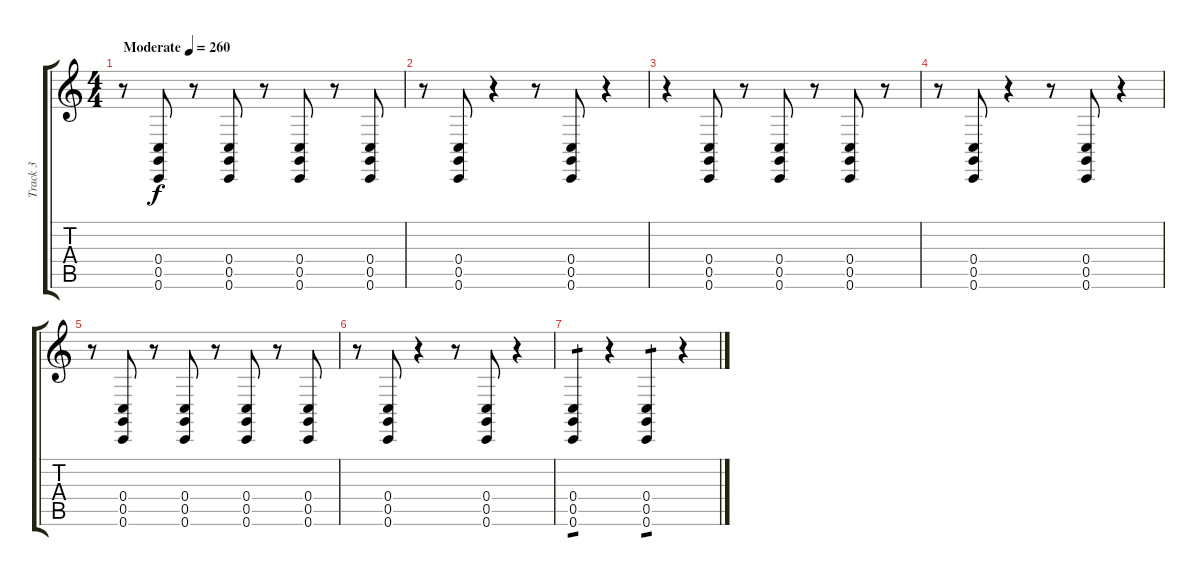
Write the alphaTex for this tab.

\track ("Track 3" "Track 3") {instrument pad4choir}
\staff {score tabs}
\tuning (D4 A3 F3 C3 G2 C2) {hide}
\ts (4 4)
\tempo (260 "Moderate")
\clef g2
\ks c
r.8{dy f instrument pad4choir} (0.4 0.5 0.6).8 r.8 (0.4 0.5 0.6).8 r.8 (0.4 0.5 0.6).8 r.8 (0.4 0.5 0.6).8 |
r.8 (0.4 0.5 0.6).8 r.4 r.8 (0.4 0.5 0.6).8 r.4 |
r.4 (0.4 0.5 0.6).8 r.8 (0.4 0.5 0.6).8 r.8 (0.4 0.5 0.6).8 r.8 |
r.8 (0.4 0.5 0.6).8 r.4 r.8 (0.4 0.5 0.6).8 r.4 |
r.8 (0.4 0.5 0.6).8 r.8 (0.4 0.5 0.6).8 r.8 (0.4 0.5 0.6).8 r.8 (0.4 0.5 0.6).8 |
r.8 (0.4 0.5 0.6).8 r.4 r.8 (0.4 0.5 0.6).8 r.4 |
(0.4 0.5 0.6).4{tp 1} r.4 (0.4 0.5 0.6).4{tp 1} r.4
